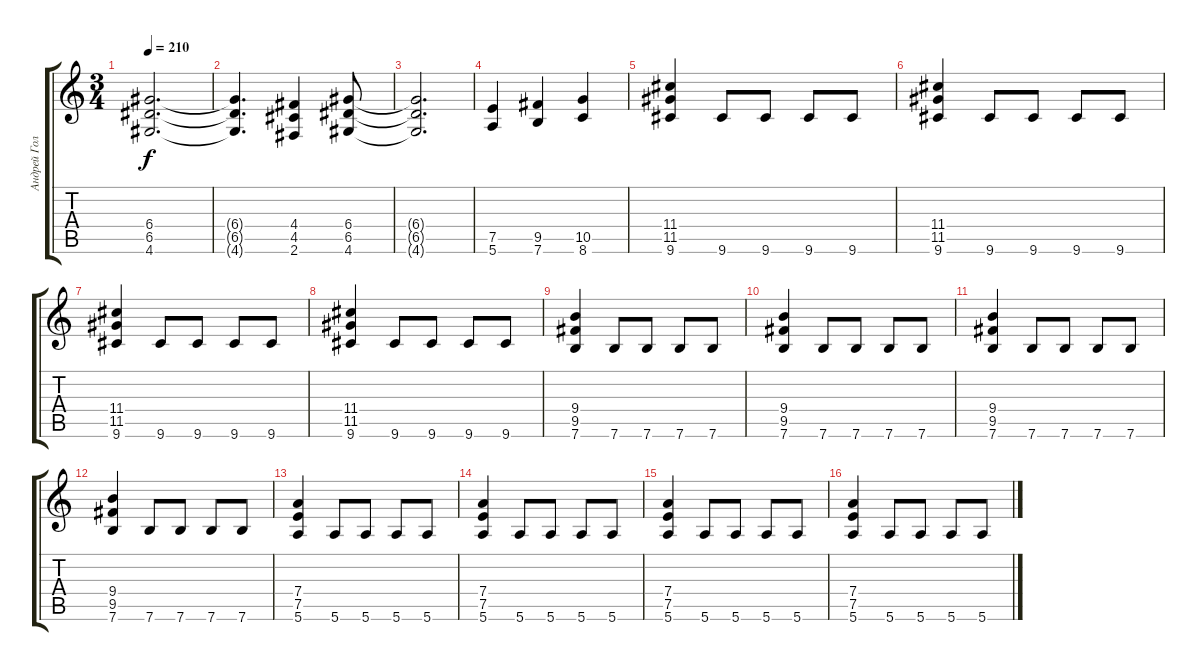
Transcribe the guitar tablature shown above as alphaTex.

\track ("Андрей Голованов" "Андрей Гол") {instrument distortionguitar}
\staff {score tabs}
\tuning (E4 B3 G3 D3 A2 E2) {hide}
\ts (3 4)
\tempo 210
\clef g2
\ks c
(6.4 6.5 4.6).2{d dy f} |
(6.4{t} 6.5{t} 4.6{t}).4{d} (4.4 4.5 2.6).4 (6.4 6.5 4.6).8 |
(6.4{t} 6.5{t} 4.6{t}).2{d} |
(7.5 5.6).4 (9.5 7.6).4 (10.5 8.6).4 |
(11.4 11.5 9.6).4 9.6.8 9.6.8 9.6.8 9.6.8 |
(11.4 11.5 9.6).4 9.6.8 9.6.8 9.6.8 9.6.8 |
(11.4 11.5 9.6).4 9.6.8 9.6.8 9.6.8 9.6.8 |
(11.4 11.5 9.6).4 9.6.8 9.6.8 9.6.8 9.6.8 |
(9.4 9.5 7.6).4 7.6.8 7.6.8 7.6.8 7.6.8 |
(9.4 9.5 7.6).4 7.6.8 7.6.8 7.6.8 7.6.8 |
(9.4 9.5 7.6).4 7.6.8 7.6.8 7.6.8 7.6.8 |
(9.4 9.5 7.6).4 7.6.8 7.6.8 7.6.8 7.6.8 |
(7.4 7.5 5.6).4 5.6.8 5.6.8 5.6.8 5.6.8 |
(7.4 7.5 5.6).4 5.6.8 5.6.8 5.6.8 5.6.8 |
(7.4 7.5 5.6).4 5.6.8 5.6.8 5.6.8 5.6.8 |
(7.4 7.5 5.6).4 5.6.8 5.6.8 5.6.8 5.6.8
